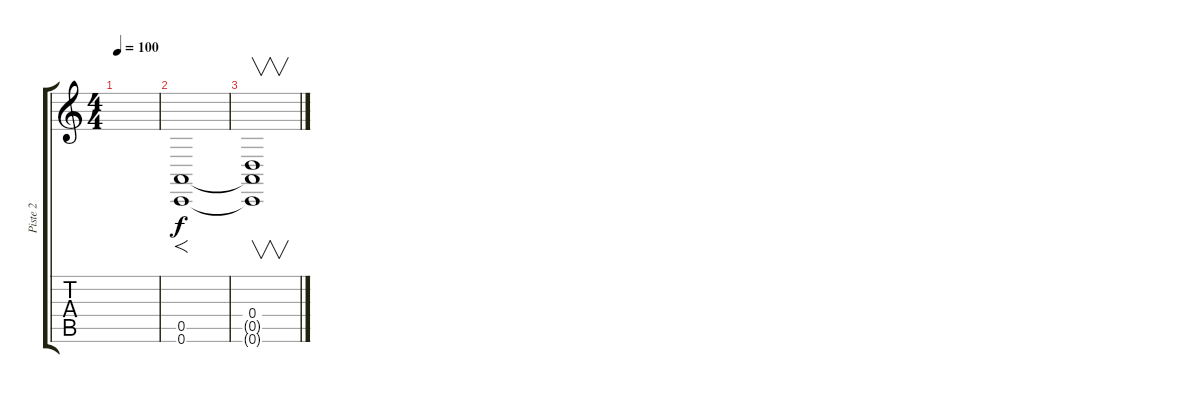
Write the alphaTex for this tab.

\track ("Piste 2" "Piste 2") {instrument fx7echoes}
\staff {score tabs}
\tuning (E4 B3 G3 D3 A2 C2) {hide}
\ts (4 4)
\tempo 100
\clef g2
\ks c
|
(0.5 0.6).1{f} |
(0.4 0.5{t} 0.6{t}).1{v}
